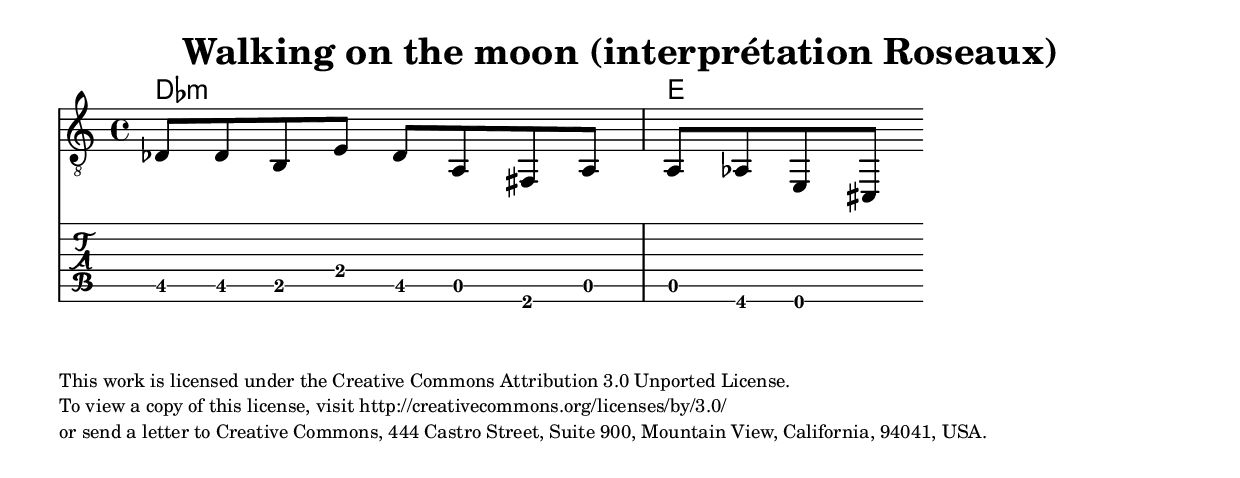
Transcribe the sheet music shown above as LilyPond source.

\include "common/functions.ly"
\include "common/baselayout.ly"


\header{
  title = "Walking on the moon (interprétation Roseaux)"
}

theme = \relative  {
	\time 4/4
	des8 des b e des a fis
	a a aes e cis
}

harmonies =  \chordmode {
	\time 4/4 
	des1:m e 
}


\baseTab \theme \harmonies

\markup {
	\abs-fontsize #9
	\column {
		\line { This work is licensed under the Creative Commons Attribution 3.0 Unported License.}
		\line { To view a copy of this license, visit http://creativecommons.org/licenses/by/3.0/ }
		\line {or send a letter to Creative Commons, 444 Castro Street, Suite 900, Mountain View, California, 94041, USA. }
	}
}




\version "2.12.3"  % necessary for upgrading to future LilyPond versions.
